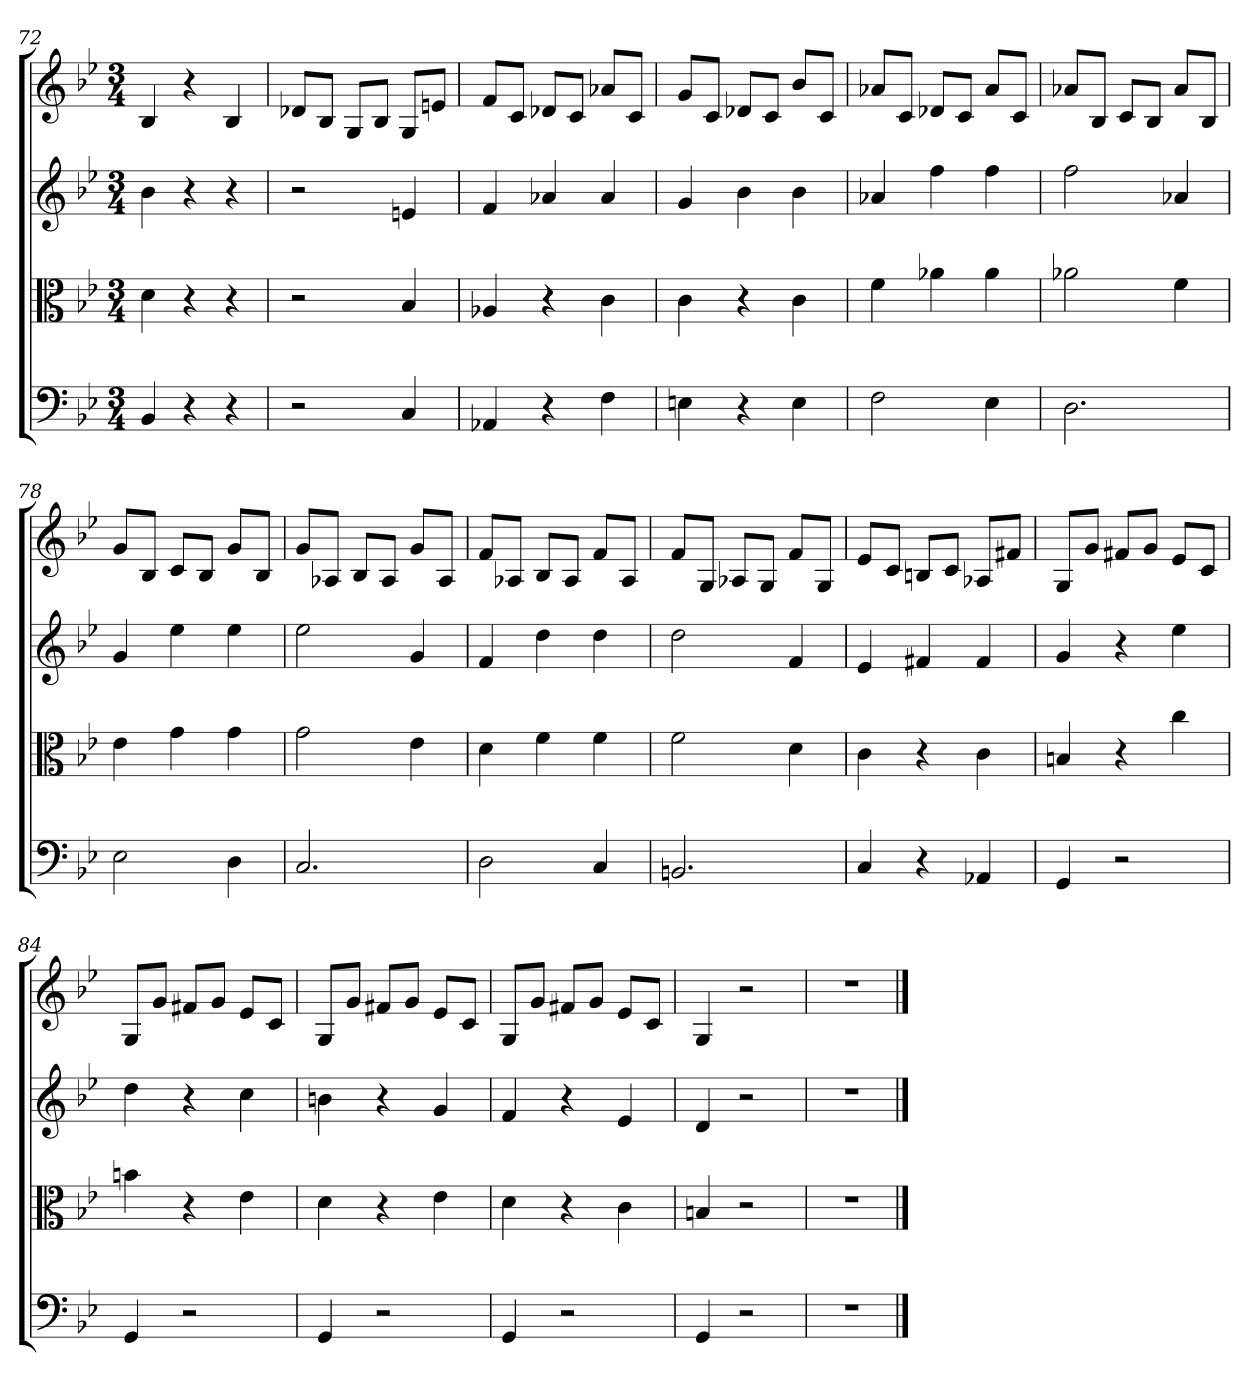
**kern	**kern	**kern	**kern
*part4	*part3	*part2	*part1
*staff4	*staff3	*staff2	*staff1
*clefF4	*clefC3	*clefG2	*clefG2
*k[b-e-]	*k[b-e-]	*k[b-e-]	*k[b-e-]
*g:	*g:	*g:	*g:
*M3/4	*M3/4	*M3/4	*M3/4
=72	=72	=72	=72
4BB-	4d	4b-	4B-
4r	4r	4r	4r
4r	4r	4r	4B-
=73	=73	=73	=73
2r	2r	2r	8d-X/L
.	.	.	8B-/J
.	.	.	8G/L
.	.	.	8B-/J
4C	4B-	4en	8G/L
.	.	.	8en/J
=74	=74	=74	=74
4AA-X	4A-X	4f	8f/L
.	.	.	8c/J
4r	4r	4a-X	8d-X/L
.	.	.	8c/J
4F	4c	4a-	8a-X/L
.	.	.	8c/J
=75	=75	=75	=75
4En	4c	4g	8g/L
.	.	.	8c/J
4r	4r	4b-	8d-X/L
.	.	.	8c/J
4E	4c	4b-	8b-/L
.	.	.	8c/J
=76	=76	=76	=76
2F	4f	4a-X	8a-X/L
.	.	.	8c/J
.	4a-X	4ff	8d-X/L
.	.	.	8c/J
4E-	4a-	4ff	8a-/L
.	.	.	8c/J
=77	=77	=77	=77
2.D	2a-X	2ff	8a-X/L
.	.	.	8B-/J
.	.	.	8c/L
.	.	.	8B-/J
.	4f	4a-X	8a-/L
.	.	.	8B-/J
=78	=78	=78	=78
2E-	4e-	4g	8g/L
.	.	.	8B-/J
.	4g	4ee-	8c/L
.	.	.	8B-/J
4D	4g	4ee-	8g/L
.	.	.	8B-/J
=79	=79	=79	=79
2.C	2g	2ee-	8g/L
.	.	.	8A-X/J
.	.	.	8B-/L
.	.	.	8A-/J
.	4e-	4g	8g/L
.	.	.	8A-/J
=80	=80	=80	=80
2D	4d	4f	8f/L
.	.	.	8A-X/J
.	4f	4dd	8B-/L
.	.	.	8A-/J
4C	4f	4dd	8f/L
.	.	.	8A-/J
=81	=81	=81	=81
2.BBn	2f	2dd	8f/L
.	.	.	8G/J
.	.	.	8A-X/L
.	.	.	8G/J
.	4d	4f	8f/L
.	.	.	8G/J
=82	=82	=82	=82
4C	4c	4e-	8e-/L
.	.	.	8c/J
4r	4r	4f#X	8Bn/L
.	.	.	8c/J
4AA-X	4c	4f#	8A-X/L
.	.	.	8f#X/J
=83	=83	=83	=83
4GG	4Bn	4g	8G/L
.	.	.	8g/J
2r	4r	4r	8f#X/L
.	.	.	8g/J
.	4cc	4ee-	8e-/L
.	.	.	8c/J
=84	=84	=84	=84
4GG	4bn	4dd	8G/L
.	.	.	8g/J
2r	4r	4r	8f#X/L
.	.	.	8g/J
.	4e-	4cc	8e-/L
.	.	.	8c/J
=85	=85	=85	=85
4GG	4d	4bn	8G/L
.	.	.	8g/J
2r	4r	4r	8f#X/L
.	.	.	8g/J
.	4e-	4g	8e-/L
.	.	.	8c/J
=86	=86	=86	=86
4GG	4d	4f	8G/L
.	.	.	8g/J
2r	4r	4r	8f#X/L
.	.	.	8g/J
.	4c	4e-	8e-/L
.	.	.	8c/J
=87	=87	=87	=87
4GG	4Bn	4d	4G
2r	2r	2r	2r
=88	=88	=88	=88
2.r	2.r	2.r	2.r
==	==	==	==
*-	*-	*-	*-
